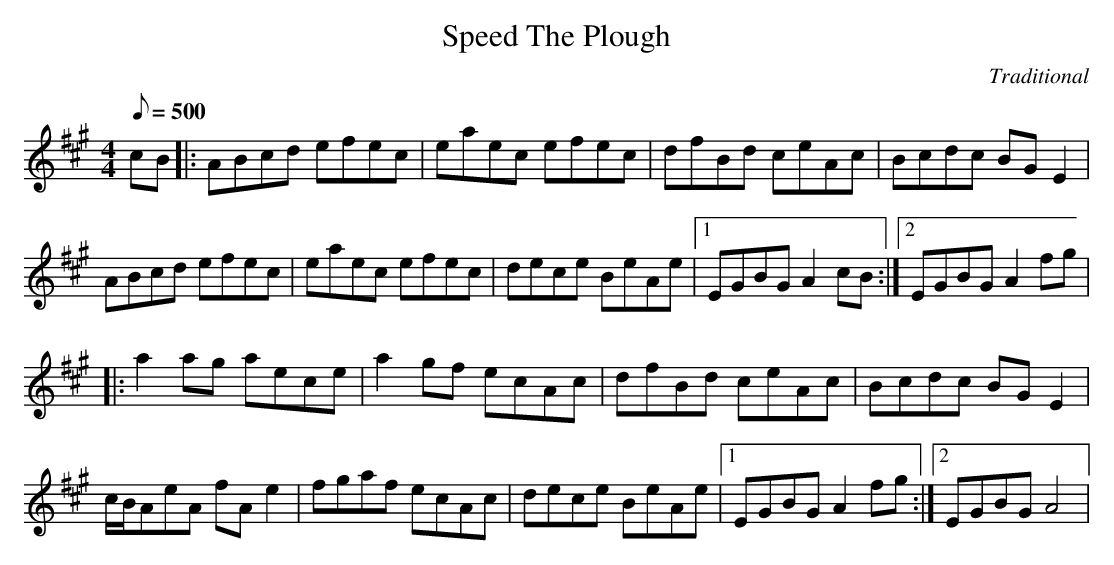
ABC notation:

X:1
T:Speed The Plough
C:Traditional
M:4/4
L:1/8
Q:1/8=500
K:A
cB|:ABcd efec|eaec efec|dfBd ceAc|Bcdc BGE2|
ABcd efec|eaec efec|dece BeAe|1 EGBG A2cB:|2 EGBG A2fg|
|:a2ag aece|a2gf ecAc|dfBd ceAc|Bcdc BGE2|
c/B/AeA fAe2|fgaf ecAc|dece BeAe|1 EGBG A2fg:|2 EGBG A4|
